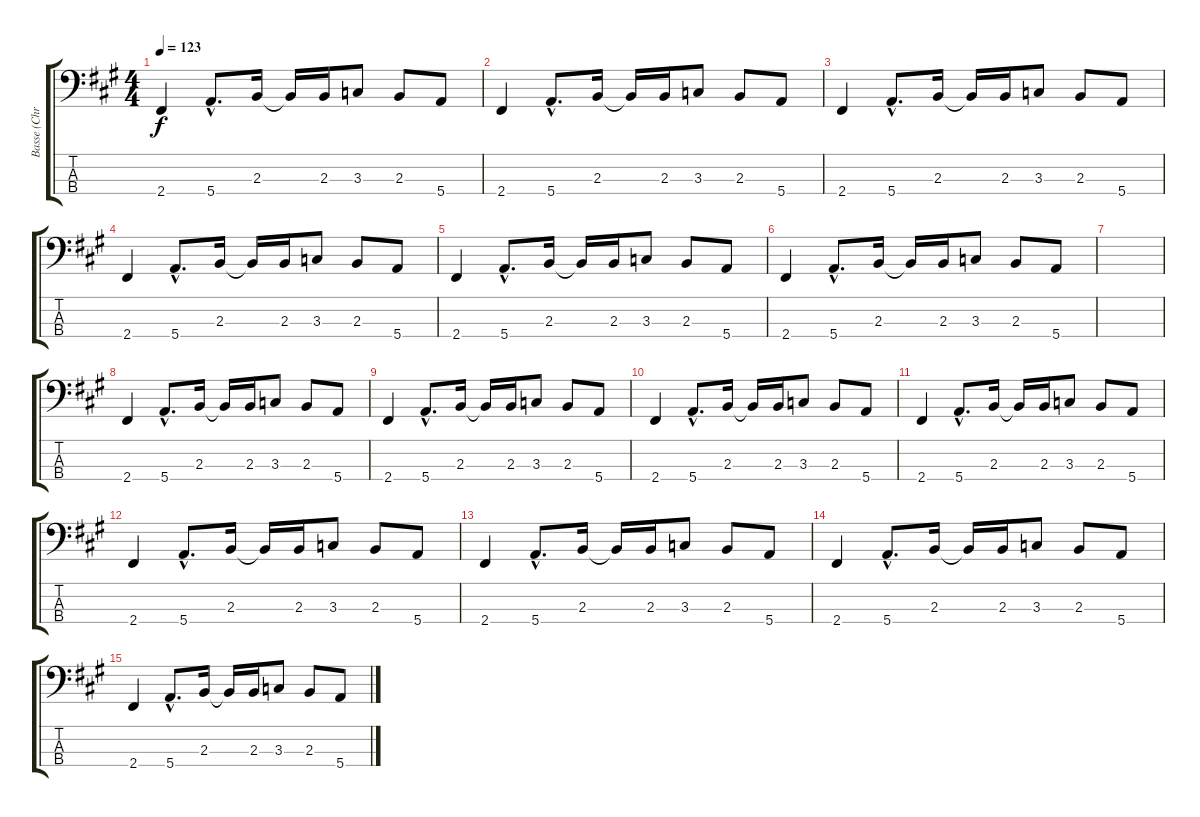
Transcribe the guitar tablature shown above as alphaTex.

\track ("Basse (Christopher Wolstenholme)" "Basse (Chr") {instrument electricbassfinger}
\staff {score tabs}
\tuning (G2 D2 A1 E1) {hide}
\ts (4 4)
\tempo 123
\clef f4
\ks a
2.4.4{dy f} 5.4{hac}.8{d} 2.3.16 2.3{t}.16 2.3.16 3.3.8 2.3.8 5.4.8 |
2.4.4 5.4{hac}.8{d} 2.3.16 2.3{t}.16 2.3.16 3.3.8 2.3.8 5.4.8 |
2.4.4 5.4{hac}.8{d} 2.3.16 2.3{t}.16 2.3.16 3.3.8 2.3.8 5.4.8 |
2.4.4 5.4{hac}.8{d} 2.3.16 2.3{t}.16 2.3.16 3.3.8 2.3.8 5.4.8 |
2.4.4 5.4{hac}.8{d} 2.3.16 2.3{t}.16 2.3.16 3.3.8 2.3.8 5.4.8 |
2.4.4 5.4{hac}.8{d} 2.3.16 2.3{t}.16 2.3.16 3.3.8 2.3.8 5.4.8 |
|
2.4.4 5.4{hac}.8{d} 2.3.16 2.3{t}.16 2.3.16 3.3.8 2.3.8 5.4.8 |
2.4.4 5.4{hac}.8{d} 2.3.16 2.3{t}.16 2.3.16 3.3.8 2.3.8 5.4.8 |
2.4.4 5.4{hac}.8{d} 2.3.16 2.3{t}.16 2.3.16 3.3.8 2.3.8 5.4.8 |
2.4.4 5.4{hac}.8{d} 2.3.16 2.3{t}.16 2.3.16 3.3.8 2.3.8 5.4.8 |
2.4.4 5.4{hac}.8{d} 2.3.16 2.3{t}.16 2.3.16 3.3.8 2.3.8 5.4.8 |
2.4.4 5.4{hac}.8{d} 2.3.16 2.3{t}.16 2.3.16 3.3.8 2.3.8 5.4.8 |
2.4.4 5.4{hac}.8{d} 2.3.16 2.3{t}.16 2.3.16 3.3.8 2.3.8 5.4.8 |
2.4.4 5.4{hac}.8{d} 2.3.16 2.3{t}.16 2.3.16 3.3.8 2.3.8 5.4.8
